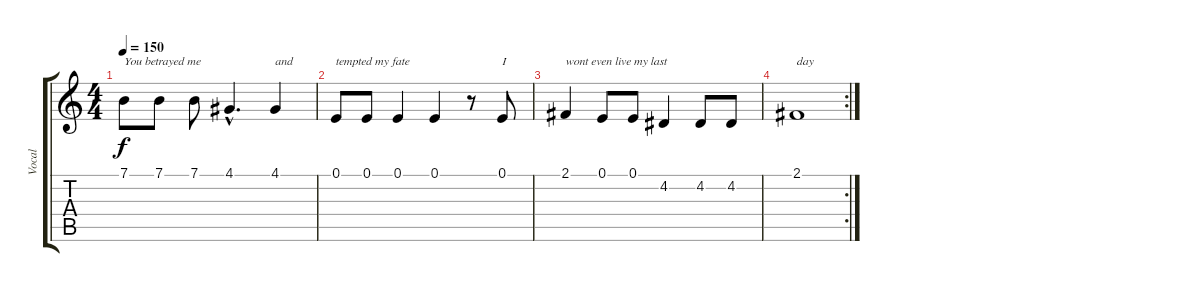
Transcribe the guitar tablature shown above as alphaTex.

\track ("Vocal" "Vocal") {instrument tenorsax}
\staff {score tabs}
\tuning (E4 B3 G3 D3 A2 E2) {hide}
\ts (4 4)
\tempo 150
\clef g2
\ks c
7.1.8{txt "You betrayed me" dy f} 7.1.8 7.1.8 4.1{hac}.4{d} 4.1.4{txt "and"} |
0.1.8{txt "tempted my fate"} 0.1.8 0.1.4 0.1.4 r.8 0.1.8{txt "I"} |
2.1.4{txt "wont even live my last"} 0.1.8 0.1.8 4.2.4 4.2.8 4.2.8 |
\rc 2
2.1.1{txt "day"}
